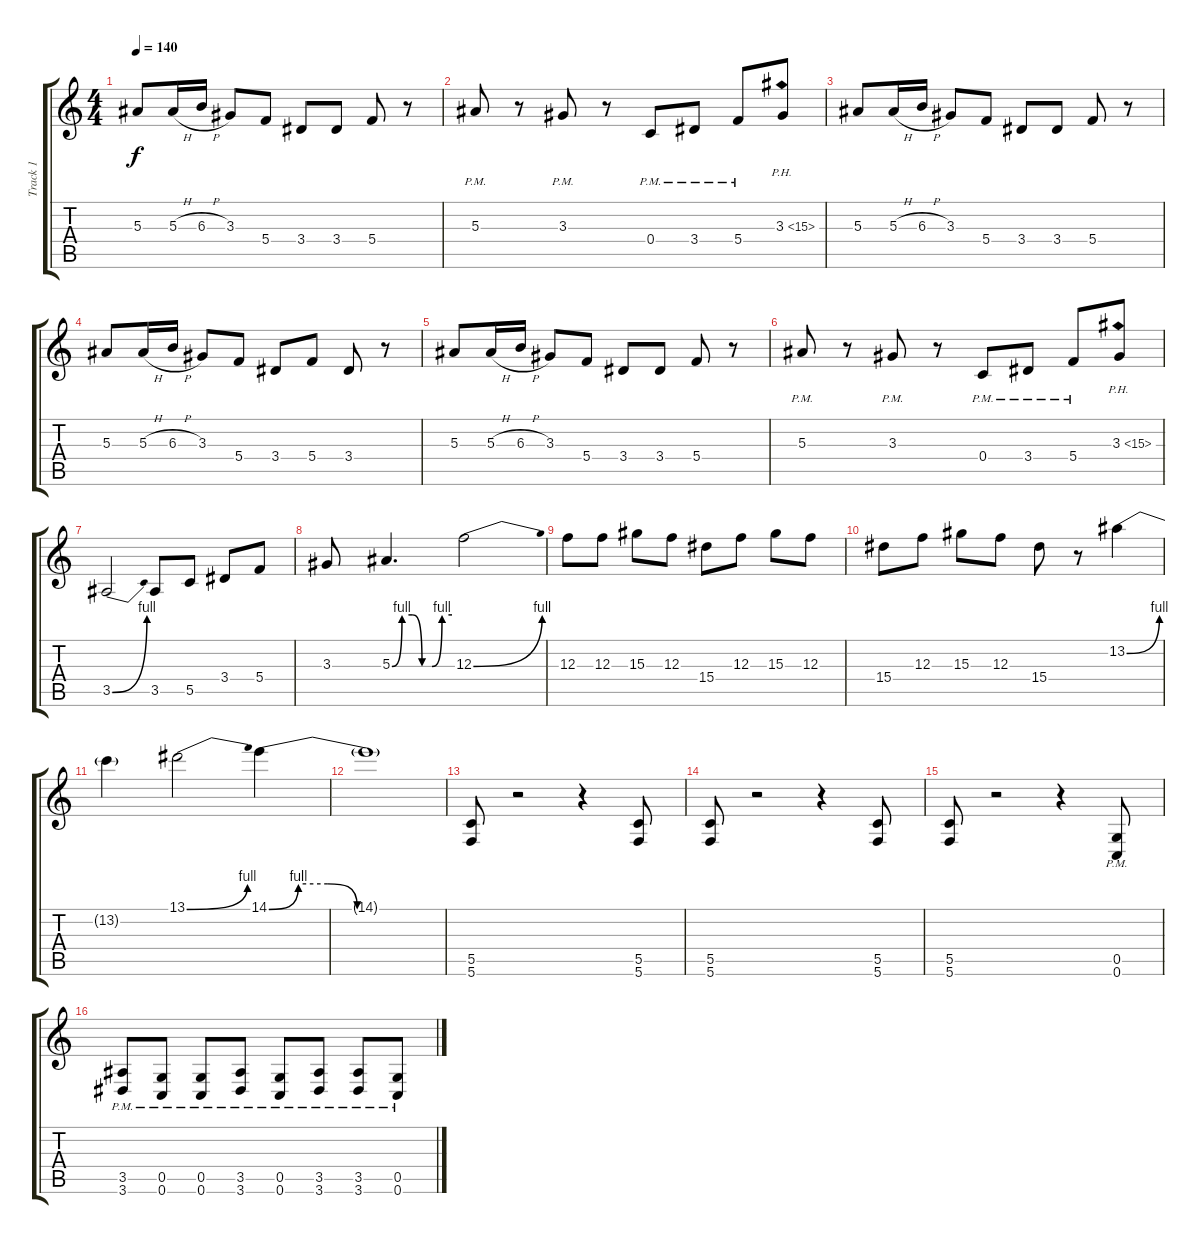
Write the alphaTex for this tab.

\track ("Track 1" "Track 1") {instrument distortionguitar}
\staff {score tabs}
\tuning (D4 A3 F3 C3 G2 C2) {hide}
\ts (4 4)
\tempo 140
\clef g2
\ks c
5.3.8{dy f} 5.3{h}.16 6.3{h}.16 3.3.8 5.4.8 3.4.8 3.4.8 5.4.8 r.8 |
5.3{pm}.8 r.8 3.3{pm}.8 r.8 0.4{pm}.8 3.4{pm}.8 5.4{pm}.8 3.3{ph 12}.8 |
5.3.8 5.3{h}.16 6.3{h}.16 3.3.8 5.4.8 3.4.8 3.4.8 5.4.8 r.8 |
5.3.8 5.3{h}.16 6.3{h}.16 3.3.8 5.4.8 3.4.8 5.4.8 3.4.8 r.8 |
5.3.8 5.3{h}.16 6.3{h}.16 3.3.8 5.4.8 3.4.8 3.4.8 5.4.8 r.8 |
5.3{pm}.8 r.8 3.3{pm}.8 r.8 0.4{pm}.8 3.4{pm}.8 5.4{pm}.8 3.3{ph 12}.8 |
3.5{be (bend 0 0 60 4)}.2 3.5.8 5.5.8 3.4.8 5.4.8 |
3.3.8 5.3{be (custom 0 0 10 4 20 4 30 0 40 0 50 4 60 4)}.4{d} 12.3{be (bend 0 0 60 4)}.2 |
12.3.8 12.3.8 15.3.8 12.3.8 15.4.8 12.3.8 15.3.8 12.3.8 |
15.4.8 12.3.8 15.3.8 12.3.8 15.4.8 r.8 13.2{be (bend 0 0 60 4)}.4 |
13.2{t}.4 13.1{be (bend 0 0 60 4)}.2 14.1{be (custom 0 0 10 4 20 4 30 0 60 0)}.4 |
14.1{t}.1 |
(5.5 5.6).8 r.2 r.4 (5.5 5.6).8 |
(5.5 5.6).8 r.2 r.4 (5.5 5.6).8 |
(5.5 5.6).8 r.2 r.4 (0.5{pm} 0.6{pm}).8 |
(3.5{pm} 3.6{pm}).8 (0.5{pm} 0.6{pm}).8 (0.5{pm} 0.6{pm}).8 (3.5{pm} 3.6{pm}).8 (0.5{pm} 0.6{pm}).8 (3.5{pm} 3.6{pm}).8 (3.5{pm} 3.6{pm}).8 (0.5{pm} 0.6{pm}).8
